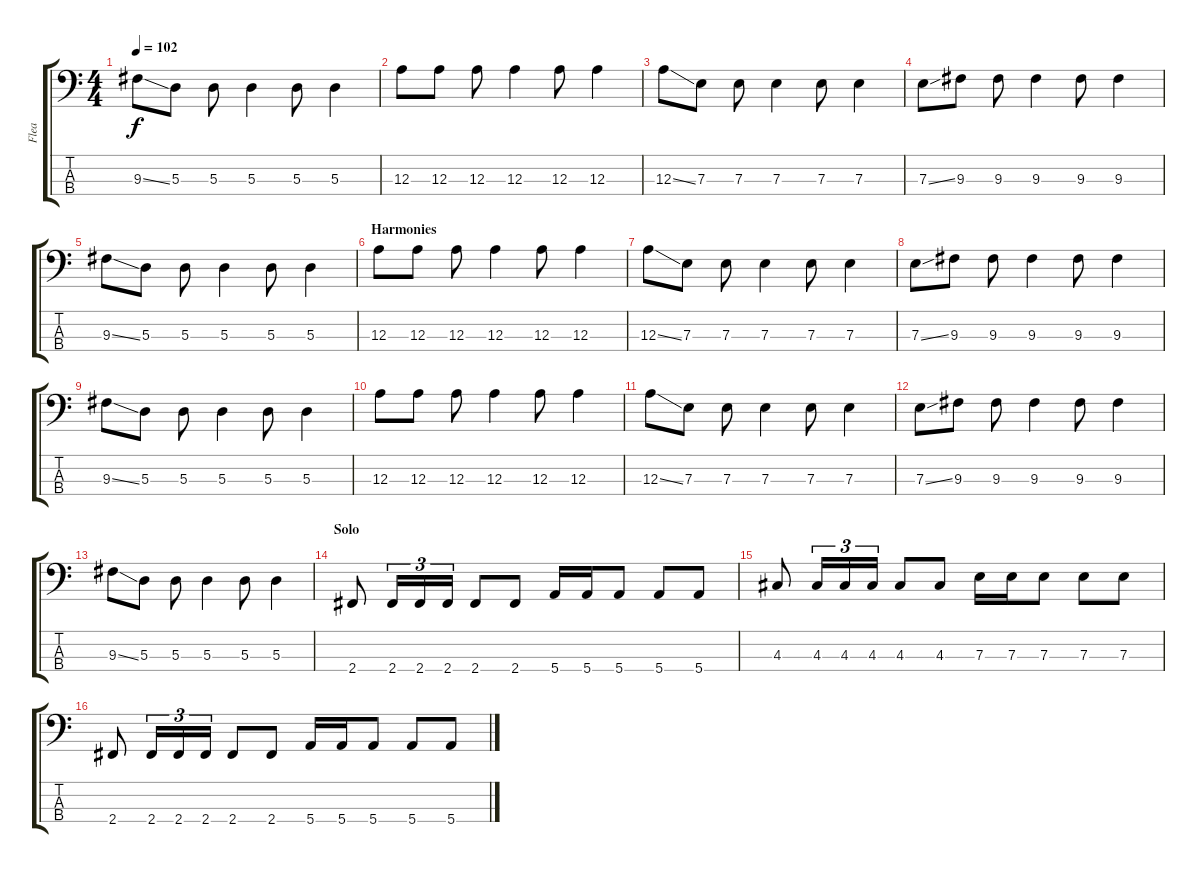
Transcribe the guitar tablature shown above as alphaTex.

\track ("Flea" "Flea") {instrument electricbassfinger}
\staff {score tabs}
\tuning (G2 D2 A1 E1) {hide}
\ts (4 4)
\tempo 102
\clef f4
\ks c
9.3{ss}.8{dy f} 5.3.8 5.3.8 5.3.4 5.3.8 5.3.4 |
12.3.8 12.3.8 12.3.8 12.3.4 12.3.8 12.3.4 |
12.3{ss}.8 7.3.8 7.3.8 7.3.4 7.3.8 7.3.4 |
7.3{ss}.8 9.3.8 9.3.8 9.3.4 9.3.8 9.3.4 |
9.3{ss}.8 5.3.8 5.3.8 5.3.4 5.3.8 5.3.4 |
\section ("" "Harmonies")
12.3.8 12.3.8 12.3.8 12.3.4 12.3.8 12.3.4 |
12.3{ss}.8 7.3.8 7.3.8 7.3.4 7.3.8 7.3.4 |
7.3{ss}.8 9.3.8 9.3.8 9.3.4 9.3.8 9.3.4 |
9.3{ss}.8 5.3.8 5.3.8 5.3.4 5.3.8 5.3.4 |
12.3.8 12.3.8 12.3.8 12.3.4 12.3.8 12.3.4 |
12.3{ss}.8 7.3.8 7.3.8 7.3.4 7.3.8 7.3.4 |
7.3{ss}.8 9.3.8 9.3.8 9.3.4 9.3.8 9.3.4 |
9.3{ss}.8 5.3.8 5.3.8 5.3.4 5.3.8 5.3.4 |
\section ("" "Solo")
2.4.8 2.4.16{tu (3 2)} 2.4.16{tu (3 2)} 2.4.16{tu (3 2)} 2.4.8 2.4.8 5.4.16 5.4.16 5.4.8 5.4.8 5.4.8 |
4.3.8 4.3.16{tu (3 2)} 4.3.16{tu (3 2)} 4.3.16{tu (3 2)} 4.3.8 4.3.8 7.3.16 7.3.16 7.3.8 7.3.8 7.3.8 |
2.4.8 2.4.16{tu (3 2)} 2.4.16{tu (3 2)} 2.4.16{tu (3 2)} 2.4.8 2.4.8 5.4.16 5.4.16 5.4.8 5.4.8 5.4.8
